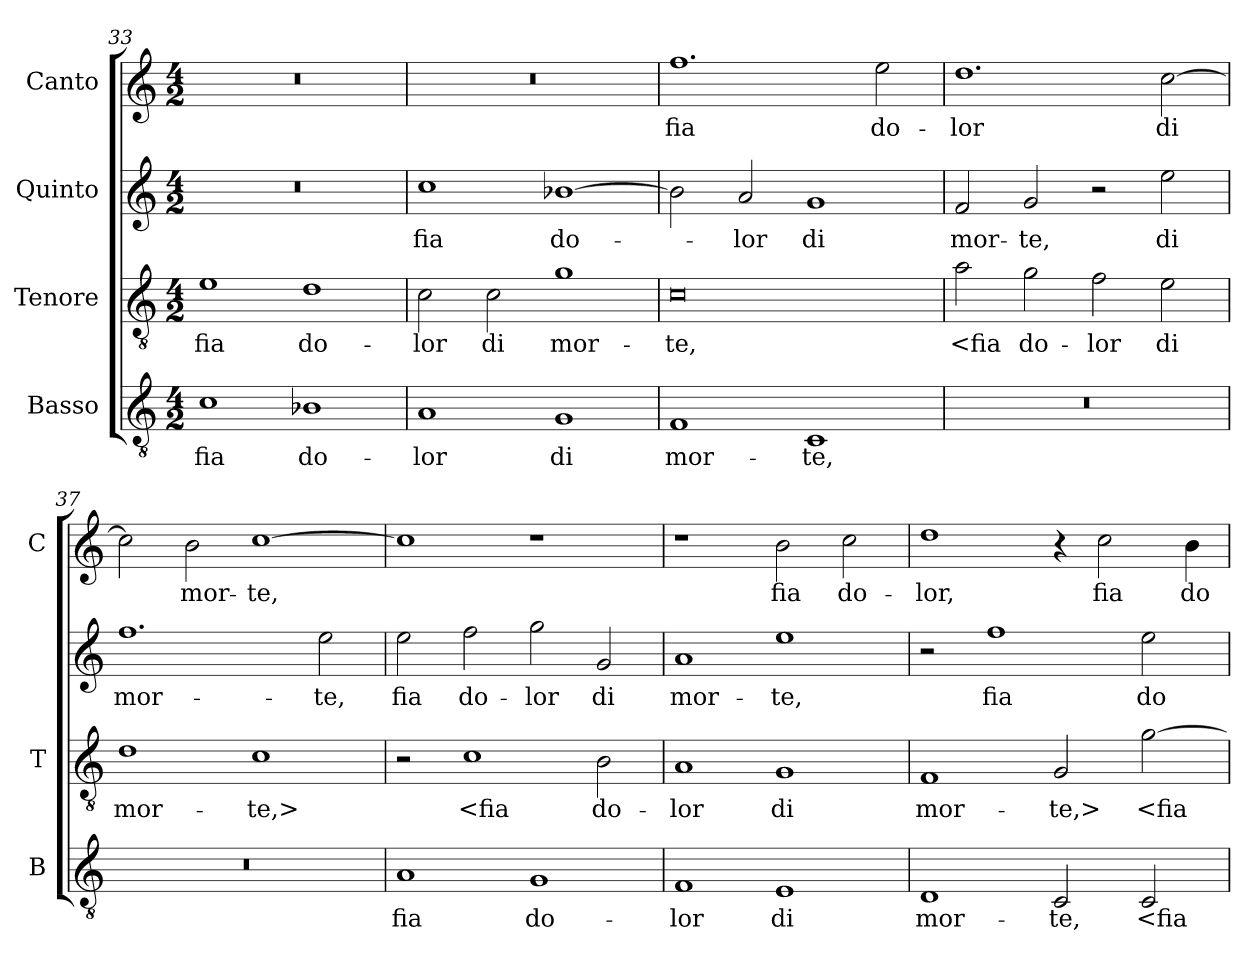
**kern	**text	**kern	**text	**kern	**text	**kern	**text
*part4	*part4	*part3	*part3	*part2	*part2	*part1	*part1
*staff4	*staff4	*staff3	*staff3	*staff2	*staff2	*staff1	*staff1
*I"Basso	*	*I"Tenore	*	*I"Quinto	*	*I"Canto	*
*I'B	*	*I'T	*	*	*	*I'C	*
*clefGv2	*	*clefGv2	*	*clefG2	*	*clefG2	*
*k[]	*	*k[]	*	*k[]	*	*k[]	*
*M4/2	*	*M4/2	*	*M4/2	*	*M4/2	*
=33	=33	=33	=33	=33	=33	=33	=33
1c	fia	1e	fia	0r	.	0r	.
1B-X	do-	1d	do-	.	.	.	.
=34	=34	=34	=34	=34	=34	=34	=34
1A	-lor	2c	-lor	1cc	fia	0r	.
.	.	2c	di	.	.	.	.
1G	di	1g	mor-	[1b-X	do-	.	.
=35	=35	=35	=35	=35	=35	=35	=35
1F	mor-	0c	-te,	2b-]	.	1.ff	fia
.	.	.	.	2a	-lor	.	.
1C	-te,	.	.	1g	di	.	.
.	.	.	.	.	.	2ee	do-
=36	=36	=36	=36	=36	=36	=36	=36
0r	.	2a	<fia	2f	mor-	1.dd	-lor
.	.	2g	do-	2g	-te,	.	.
.	.	2f	-lor	2r	.	.	.
.	.	2e	di	2ee	di	[2cc	di
=37	=37	=37	=37	=37	=37	=37	=37
0r	.	1d	mor-	1.ff	mor-	2cc]	.
.	.	.	.	.	.	2b	mor-
.	.	1c	-te,>	.	.	[1cc	-te,
.	.	.	.	2ee	-te,	.	.
=38	=38	=38	=38	=38	=38	=38	=38
1A	fia	2r	.	2ee	fia	1cc]	.
.	.	1c	<fia	2ff	do-	.	.
1G	do-	.	.	2gg	-lor	1r	.
.	.	2B	do-	2g	di	.	.
=39	=39	=39	=39	=39	=39	=39	=39
1F	-lor	1A	-lor	1a	mor-	1r	.
1E	di	1G	di	1ee	-te,	2b	fia
.	.	.	.	.	.	2cc	do-
=40	=40	=40	=40	=40	=40	=40	=40
1D	mor-	1F	mor-	2r	.	1dd	-lor,
.	.	.	.	1ff	fia	.	.
2C	-te,	2G	-te,>	.	.	4r	.
.	.	.	.	.	.	2cc	fia
2C	<fia	[2g	<fia	2ee	do-	.	.
.	.	.	.	.	.	4b	do-
=	=	=	=	=	=	=	=
*-	*-	*-	*-	*-	*-	*-	*-
